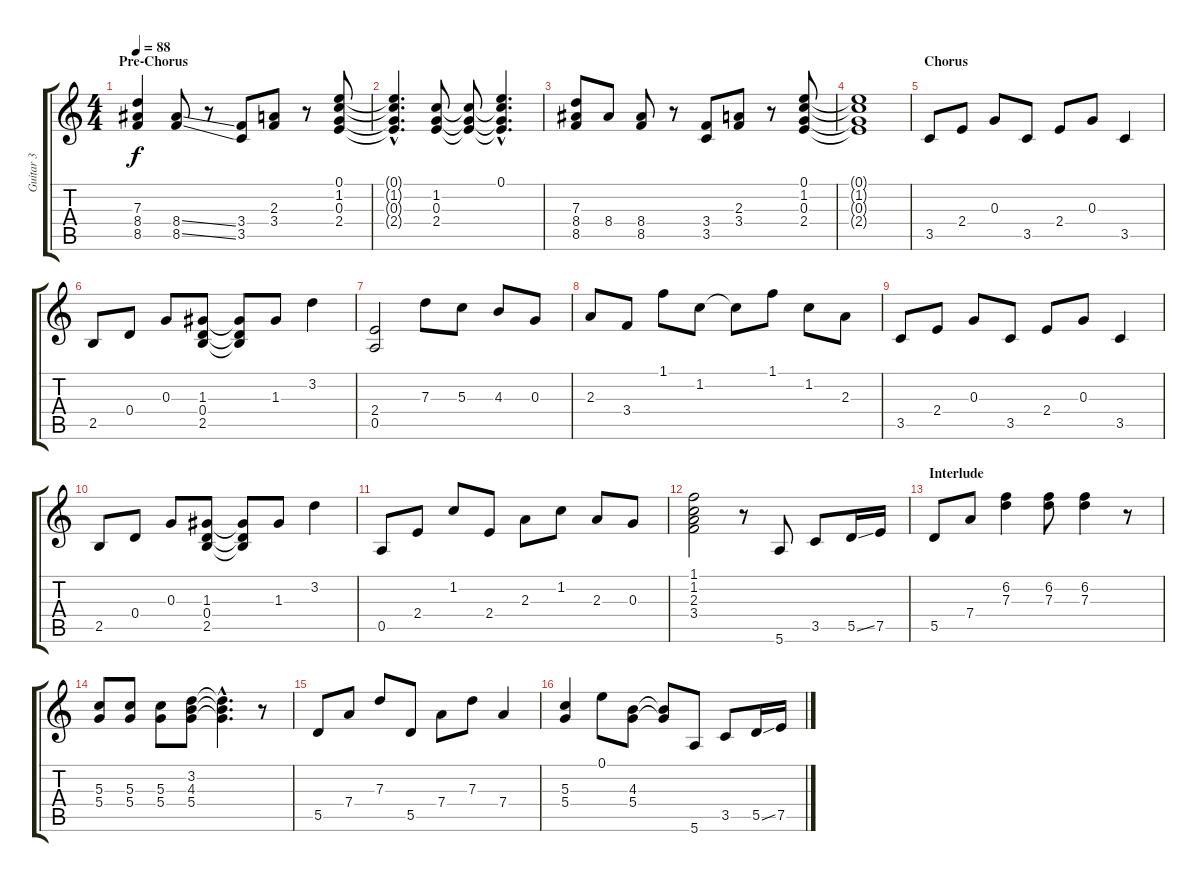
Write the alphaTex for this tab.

\track ("Guitar 3" "Guitar 3") {instrument acousticguitarnylon}
\staff {score tabs}
\tuning (E4 B3 G3 D3 A2 E2) {hide}
\ts (4 4)
\section ("" "Pre-Chorus")
\tempo 88
\clef g2
\ks c
(7.3 8.4 8.5).4{dy f} (8.4{ss} 8.5{ss}).8 r.8 (3.4 3.5).8 (2.3 3.4).8 r.8 (0.1 1.2 0.3 2.4).8 |
(0.1{hac t} 1.2{hac t} 0.3{hac t} 2.4{hac t}).4{d} (1.2 0.3 2.4).8 (1.2{t} 0.3{t} 2.4{t}).8 (0.1{hac} 1.2{hac t} 0.3{hac t} 2.4{hac t}).4{d} |
(7.3 8.4 8.5).8 8.4.8 (8.4 8.5).8 r.8 (3.4 3.5).8 (2.3 3.4).8 r.8 (0.1 1.2 0.3 2.4).8 |
(0.1{t} 1.2{t} 0.3{t} 2.4{t}).1 |
\section ("" "Chorus")
3.5.8 2.4.8 0.3.8 3.5.8 2.4.8 0.3.8 3.5.4 |
2.5.8 0.4.8 0.3.8 (1.3 0.4 2.5).8 (1.3{t} 0.4{t} 2.5{t}).8 1.3.8 3.2.4 |
(2.4 0.5).2 7.3.8 5.3.8 4.3.8 0.3.8 |
2.3.8 3.4.8 1.1.8 1.2.8 1.2{t}.8 1.1.8 1.2.8 2.3.8 |
3.5.8 2.4.8 0.3.8 3.5.8 2.4.8 0.3.8 3.5.4 |
2.5.8 0.4.8 0.3.8 (1.3 0.4 2.5).8 (1.3{t} 0.4{t} 2.5{t}).8 1.3.8 3.2.4 |
0.5.8 2.4.8 1.2.8 2.4.8 2.3.8 1.2.8 2.3.8 0.3.8 |
(1.1 1.2 2.3 3.4).2 r.8 5.6.8 3.5.8 5.5{ss}.16 7.5.16 |
\section ("" "Interlude")
5.5.8 7.4.8 (6.2 7.3).4 (6.2 7.3).8 (6.2 7.3).4 r.8 |
(5.3 5.4).8 (5.3 5.4).8 (5.3 5.4).8 (3.2 4.3 5.4).8 (3.2{hac t} 4.3{hac t} 5.4{hac t}).4{d} r.8 |
5.5.8 7.4.8 7.3.8 5.5.8 7.4.8 7.3.8 7.4.4 |
(5.3 5.4).4 0.1.8 (4.3 5.4).8 (4.3{t} 5.4{t}).8 5.6.8 3.5.8 5.5{ss}.16 7.5.16
